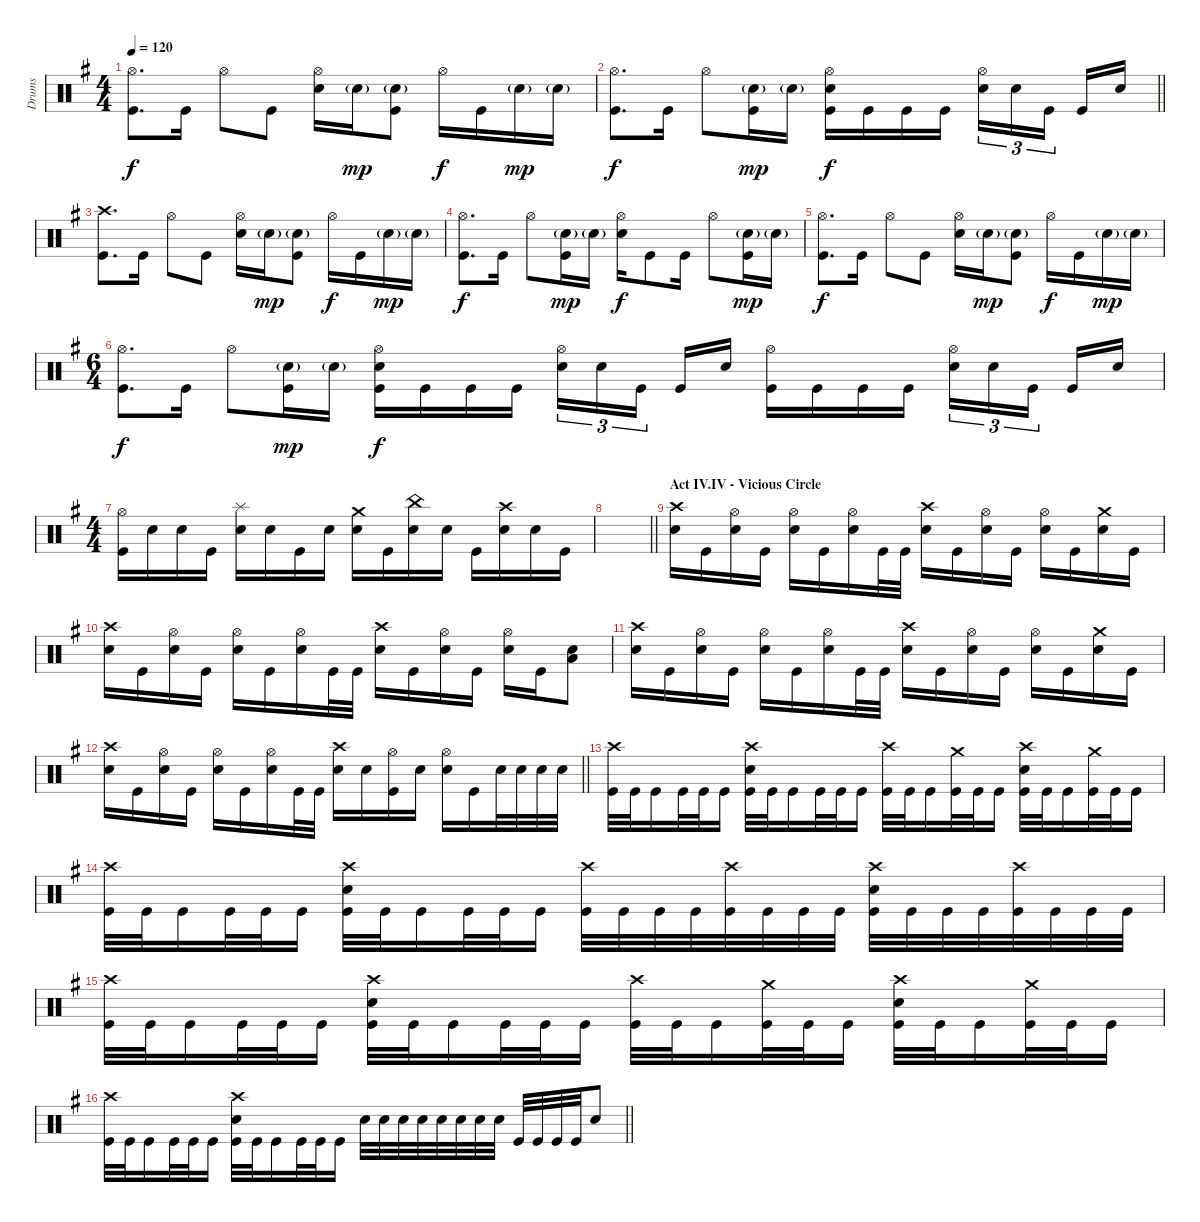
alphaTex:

\track ("Drums" "Drums") {instrument percussion}
\staff
\articulation defaults
\ts (4 4)
\tempo 120
\clef neutral
\ks eminor
("Hi-Hat (open)" "Kick (hit)").8{d dy f} "Kick (hit)".16 "Hi-Hat (open)".8 "Kick (hit)".8 ("Hi-Hat (open)" "Electric Snare (hit)").16 "Electric Snare (hit)"{g}.16{dy mp} ("Electric Snare (hit)"{g} "Kick (hit)").8 "Hi-Hat (open)".16{dy f} "Kick (hit)".16 "Electric Snare (hit)"{g}.16{dy mp} "Electric Snare (hit)"{g}.16 |
\barLineRight lightlight
("Hi-Hat (open)" "Kick (hit)").8{d dy f} "Kick (hit)".16 "Hi-Hat (open)".8 ("Electric Snare (hit)"{g} "Kick (hit)").16{dy mp} "Electric Snare (hit)"{g}.16 ("Hi-Hat (open)" "Electric Snare (hit)" "Kick (hit)").16{dy f} "Kick (hit)".16 "Kick (hit)".16 "Kick (hit)".16 ("Hi-Hat (open)" "Electric Snare (hit)").16{tu (3 2)} "Electric Snare (hit)".16{tu (3 2)} "Kick (hit)".16{tu (3 2) beam splitsecondary} "Kick (hit)".16 "Electric Snare (hit)".16 |
("Crash high (hit)" "Kick (hit)").8{d} "Kick (hit)".16 "Hi-Hat (open)".8 "Kick (hit)".8 ("Hi-Hat (open)" "Electric Snare (hit)").16 "Electric Snare (hit)"{g}.16{dy mp} ("Electric Snare (hit)"{g} "Kick (hit)").8 "Hi-Hat (open)".16{dy f} "Kick (hit)".16 "Electric Snare (hit)"{g}.16{dy mp} "Electric Snare (hit)"{g}.16 |
("Hi-Hat (open)" "Kick (hit)").8{d dy f} "Kick (hit)".16 "Hi-Hat (open)".8 ("Electric Snare (hit)"{g} "Kick (hit)").16{dy mp} "Electric Snare (hit)"{g}.16 ("Hi-Hat (open)" "Electric Snare (hit)").16{dy f} "Kick (hit)".8 "Kick (hit)".16 "Hi-Hat (open)".8 ("Electric Snare (hit)"{g} "Kick (hit)").16{dy mp} "Electric Snare (hit)"{g}.16 |
("Hi-Hat (open)" "Kick (hit)").8{d dy f} "Kick (hit)".16 "Hi-Hat (open)".8 "Kick (hit)".8 ("Hi-Hat (open)" "Electric Snare (hit)").16 "Electric Snare (hit)"{g}.16{dy mp} ("Electric Snare (hit)"{g} "Kick (hit)").8 "Hi-Hat (open)".16{dy f} "Kick (hit)".16 "Electric Snare (hit)"{g}.16{dy mp} "Electric Snare (hit)"{g}.16 |
\ts (6 4)
("Hi-Hat (open)" "Kick (hit)").8{d dy f} "Kick (hit)".16 "Hi-Hat (open)".8 ("Electric Snare (hit)"{g} "Kick (hit)").16{dy mp} "Electric Snare (hit)"{g}.16 ("Hi-Hat (open)" "Electric Snare (hit)" "Kick (hit)").16{dy f} "Kick (hit)".16 "Kick (hit)".16 "Kick (hit)".16 ("Hi-Hat (open)" "Electric Snare (hit)").16{tu (3 2)} "Electric Snare (hit)".16{tu (3 2)} "Kick (hit)".16{tu (3 2) beam splitsecondary} "Kick (hit)".16 "Electric Snare (hit)".16 ("Hi-Hat (open)" "Kick (hit)").16 "Kick (hit)".16 "Kick (hit)".16 "Kick (hit)".16{beam splitsecondary} ("Hi-Hat (open)" "Electric Snare (hit)").16{tu (3 2)} "Electric Snare (hit)".16{tu (3 2)} "Kick (hit)".16{tu (3 2) beam splitsecondary} "Kick (hit)".16 "Electric Snare (hit)".16 |
\ts (4 4)
("Hi-Hat (open)" "Kick (hit)").16 "Electric Snare (hit)".16 "Electric Snare (hit)".16 "Kick (hit)".16 ("Splash (hit)" "Electric Snare (hit)").16 "Electric Snare (hit)".16 "Kick (hit)".16 "Electric Snare (hit)".16 ("Crash medium (hit)" "Electric Snare (hit)").16 "Kick (hit)".16 ("China (hit)" "Electric Snare (hit)").16 "Electric Snare (hit)".16 "Kick (hit)".16 ("Crash high (hit)" "Electric Snare (hit)").16 "Electric Snare (hit)".16 "Kick (hit)".16 |
\barLineRight lightlight
|
\section ("" "Act IV.IV - Vicious Circle")
("Crash high (hit)" "Electric Snare (hit)").16 "Kick (hit)".16 ("Hi-Hat (open)" "Electric Snare (hit)").16 "Kick (hit)".16 ("Hi-Hat (open)" "Electric Snare (hit)").16 "Kick (hit)".16 ("Hi-Hat (open)" "Electric Snare (hit)").16 "Kick (hit)".32 "Kick (hit)".32 ("Crash high (hit)" "Electric Snare (hit)").16 "Kick (hit)".16 ("Hi-Hat (open)" "Electric Snare (hit)").16 "Kick (hit)".16 ("Hi-Hat (open)" "Electric Snare (hit)").16 "Kick (hit)".16 ("Crash medium (hit)" "Electric Snare (hit)").16 "Kick (hit)".16 |
("Crash high (hit)" "Electric Snare (hit)").16 "Kick (hit)".16 ("Hi-Hat (open)" "Electric Snare (hit)").16 "Kick (hit)".16 ("Hi-Hat (open)" "Electric Snare (hit)").16 "Kick (hit)".16 ("Hi-Hat (open)" "Electric Snare (hit)").16 "Kick (hit)".32 "Kick (hit)".32 ("Crash high (hit)" "Electric Snare (hit)").16 "Kick (hit)".16 ("Hi-Hat (open)" "Electric Snare (hit)").16 "Kick (hit)".16 ("Hi-Hat (open)" "Electric Snare (hit)").16 "Kick (hit)".16 ("Low Floor Tom (hit)" "Electric Snare (hit)").8 |
("Crash high (hit)" "Electric Snare (hit)").16 "Kick (hit)".16 ("Hi-Hat (open)" "Electric Snare (hit)").16 "Kick (hit)".16 ("Hi-Hat (open)" "Electric Snare (hit)").16 "Kick (hit)".16 ("Hi-Hat (open)" "Electric Snare (hit)").16 "Kick (hit)".32 "Kick (hit)".32 ("Crash high (hit)" "Electric Snare (hit)").16 "Kick (hit)".16 ("Hi-Hat (open)" "Electric Snare (hit)").16 "Kick (hit)".16 ("Hi-Hat (open)" "Electric Snare (hit)").16 "Kick (hit)".16 ("Crash medium (hit)" "Electric Snare (hit)").16 "Kick (hit)".16 |
\barLineRight lightlight
("Crash high (hit)" "Electric Snare (hit)").16 "Kick (hit)".16 ("Hi-Hat (open)" "Electric Snare (hit)").16 "Kick (hit)".16 ("Hi-Hat (open)" "Electric Snare (hit)").16 "Kick (hit)".16 ("Hi-Hat (open)" "Electric Snare (hit)").16 "Kick (hit)".32 "Kick (hit)".32 ("Crash high (hit)" "Electric Snare (hit)").16 "Electric Snare (hit)".16 ("Hi-Hat (open)" "Kick (hit)").16 "Electric Snare (hit)".16 ("Hi-Hat (open)" "Electric Snare (hit)").16 "Kick (hit)".16 "Electric Snare (hit)".32 "Electric Snare (hit)".32 "Electric Snare (hit)".32 "Electric Snare (hit)".32 |
("Crash high (hit)" "Kick (hit)").32 "Kick (hit)".32 "Kick (hit)".16 "Kick (hit)".32 "Kick (hit)".32 "Kick (hit)".16 ("Crash high (hit)" "Electric Snare (hit)" "Kick (hit)").32 "Kick (hit)".32 "Kick (hit)".16 "Kick (hit)".32 "Kick (hit)".32 "Kick (hit)".16 ("Crash high (hit)" "Kick (hit)").32 "Kick (hit)".32 "Kick (hit)".16 ("Crash medium (hit)" "Kick (hit)").32 "Kick (hit)".32 "Kick (hit)".16 ("Crash high (hit)" "Electric Snare (hit)" "Kick (hit)").32 "Kick (hit)".32 "Kick (hit)".16 ("Crash medium (hit)" "Kick (hit)").32 "Kick (hit)".32 "Kick (hit)".16 |
("Crash high (hit)" "Kick (hit)").32 "Kick (hit)".32 "Kick (hit)".16 "Kick (hit)".32 "Kick (hit)".32 "Kick (hit)".16 ("Crash high (hit)" "Electric Snare (hit)" "Kick (hit)").32 "Kick (hit)".32 "Kick (hit)".16 "Kick (hit)".32 "Kick (hit)".32 "Kick (hit)".16 ("Crash high (hit)" "Kick (hit)").32 "Kick (hit)".32 "Kick (hit)".32 "Kick (hit)".32 ("Crash high (hit)" "Kick (hit)").32 "Kick (hit)".32 "Kick (hit)".32 "Kick (hit)".32 ("Crash high (hit)" "Electric Snare (hit)" "Kick (hit)").32 "Kick (hit)".32 "Kick (hit)".32 "Kick (hit)".32 ("Crash high (hit)" "Kick (hit)").32 "Kick (hit)".32 "Kick (hit)".32 "Kick (hit)".32 |
("Crash high (hit)" "Kick (hit)").32 "Kick (hit)".32 "Kick (hit)".16 "Kick (hit)".32 "Kick (hit)".32 "Kick (hit)".16 ("Crash high (hit)" "Electric Snare (hit)" "Kick (hit)").32 "Kick (hit)".32 "Kick (hit)".16 "Kick (hit)".32 "Kick (hit)".32 "Kick (hit)".16 ("Crash high (hit)" "Kick (hit)").32 "Kick (hit)".32 "Kick (hit)".16 ("Crash medium (hit)" "Kick (hit)").32 "Kick (hit)".32 "Kick (hit)".16 ("Crash high (hit)" "Electric Snare (hit)" "Kick (hit)").32 "Kick (hit)".32 "Kick (hit)".16 ("Crash medium (hit)" "Kick (hit)").32 "Kick (hit)".32 "Kick (hit)".16 |
\barLineRight lightlight
("Crash high (hit)" "Kick (hit)").32 "Kick (hit)".32 "Kick (hit)".16 "Kick (hit)".32 "Kick (hit)".32 "Kick (hit)".16 ("Crash high (hit)" "Electric Snare (hit)" "Kick (hit)").32 "Kick (hit)".32 "Kick (hit)".16 "Kick (hit)".32 "Kick (hit)".32 "Kick (hit)".16 "Electric Snare (hit)".32 "Electric Snare (hit)".32 "Electric Snare (hit)".32 "Electric Snare (hit)".32 "Electric Snare (hit)".32 "Electric Snare (hit)".32 "Electric Snare (hit)".32 "Electric Snare (hit)".32 "Kick (hit)".32 "Kick (hit)".32 "Kick (hit)".32 "Kick (hit)".32 "Electric Snare (hit)".8
